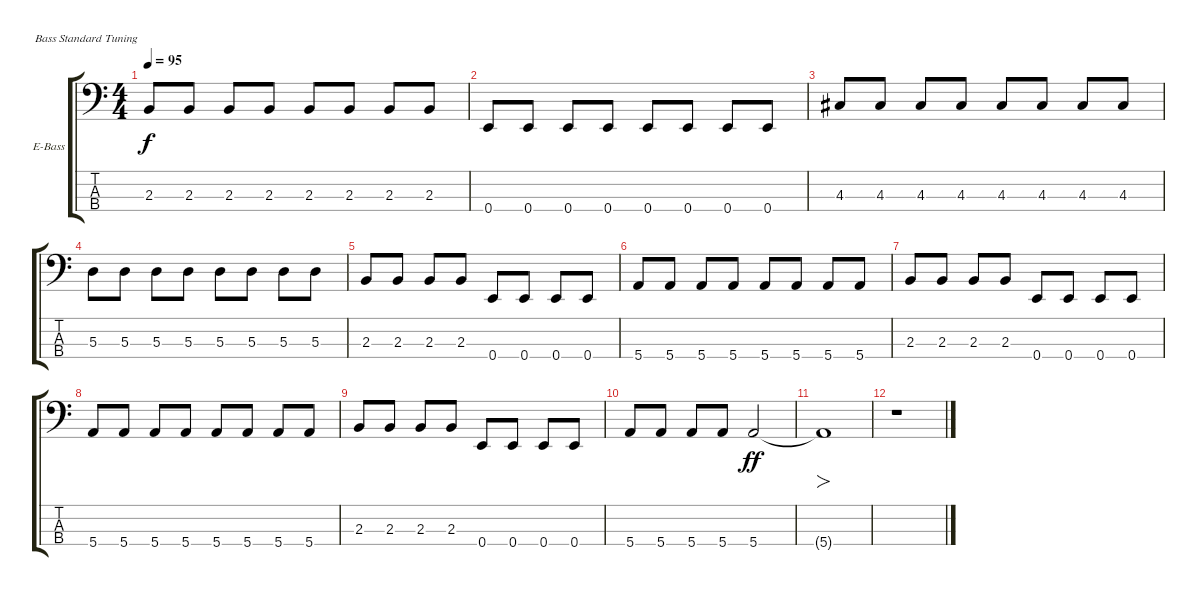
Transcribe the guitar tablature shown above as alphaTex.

\defaultSystemsLayout 4
\bracketExtendMode groupsimilarinstruments
\firstSystemTrackNameOrientation horizontal
\otherSystemsTrackNameOrientation horizontal
\track ("Bass" "E-Bass") {instrument electricbassfinger}
\staff {score tabs}
\tuning (G2 D2 A1 E1)
\ts (4 4)
\tempo 95
\clef f4
\ks c
2.3.8{dy f} 2.3.8 2.3.8 2.3.8 2.3.8 2.3.8 2.3.8 2.3.8 |
0.4.8 0.4.8 0.4.8 0.4.8 0.4.8 0.4.8 0.4.8 0.4.8 |
4.3.8 4.3.8 4.3.8 4.3.8 4.3.8 4.3.8 4.3.8 4.3.8 |
5.3.8 5.3.8 5.3.8 5.3.8 5.3.8 5.3.8 5.3.8 5.3.8 |
2.3.8 2.3.8 2.3.8 2.3.8 0.4.8 0.4.8 0.4.8 0.4.8 |
5.4.8 5.4.8 5.4.8 5.4.8 5.4.8 5.4.8 5.4.8 5.4.8 |
2.3.8 2.3.8 2.3.8 2.3.8 0.4.8 0.4.8 0.4.8 0.4.8 |
5.4.8 5.4.8 5.4.8 5.4.8 5.4.8 5.4.8 5.4.8 5.4.8 |
2.3.8 2.3.8 2.3.8 2.3.8 0.4.8 0.4.8 0.4.8 0.4.8 |
5.4.8 5.4.8 5.4.8 5.4.8 5.4.2{dy ff} |
5.4{t}.1{fo} |
r.1
